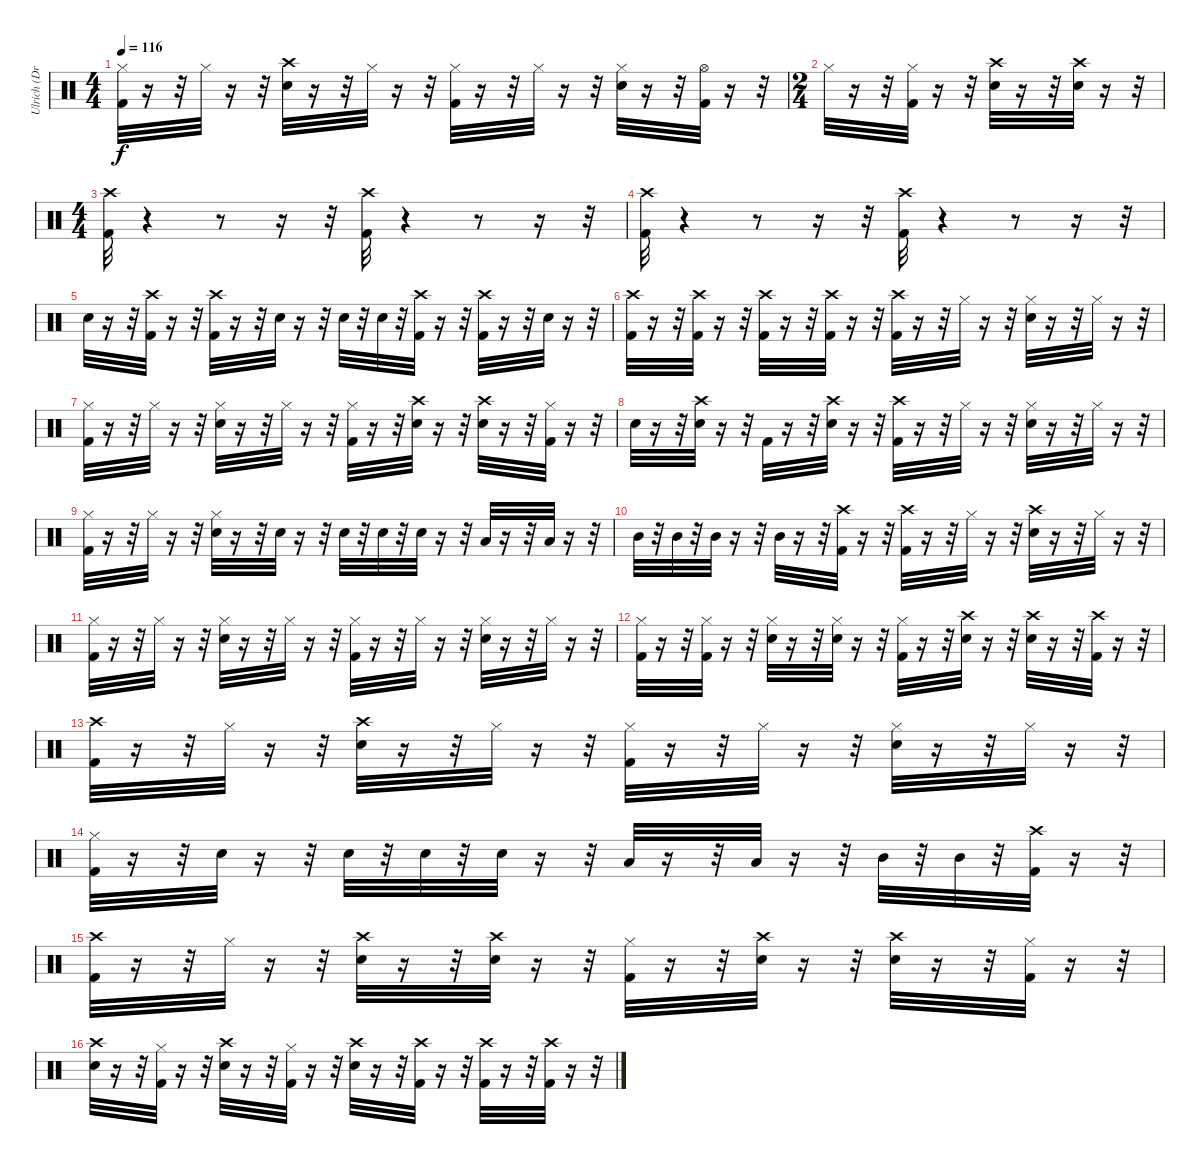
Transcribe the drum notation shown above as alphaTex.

\track ("Ulrich (Drums)" "Ulrich (Dr") {instrument percussion}
\staff {score}
\articulation defaults
\ts (4 4)
\tempo 116
\clef neutral
\ks c
("Kick (hit) 2" "Hi-Hat (closed)").32{dy f} r.16 r.32 "Hi-Hat (closed)".32 r.16 r.32 ("Crash high (hit)" "Snare (hit) 2").32 r.16 r.32 "Hi-Hat (closed)".32 r.16 r.32 ("Hi-Hat (closed)" "Kick (hit) 2").32 r.16 r.32 "Hi-Hat (closed)".32 r.16 r.32 ("Snare (hit) 2" "Hi-Hat (closed)").32 r.16 r.32 ("Hi-Hat (open)" "Kick (hit) 2").32 r.16 r.32 |
\ts (2 4)
"Hi-Hat (closed)".32 r.16 r.32 ("Kick (hit) 2" "Hi-Hat (closed)").32 r.16 r.32 ("Crash high (hit)" "Snare (hit) 2").32 r.16 r.32 ("Crash high (hit)" "Snare (hit) 2").32 r.16 r.32 |
\ts (4 4)
("Kick (hit) 2" "Crash high (hit)").32 r.4 r.8 r.16 r.32 ("Kick (hit) 2" "Crash high (hit)").32 r.4 r.8 r.16 r.32 |
("Kick (hit) 2" "Crash high (hit)").32 r.4 r.8 r.16 r.32 ("Kick (hit) 2" "Crash high (hit)").32 r.4 r.8 r.16 r.32 |
"Snare (hit) 2".32 r.16 r.32 ("Crash high (hit)" "Kick (hit) 2").32 r.16 r.32 ("Crash high (hit)" "Kick (hit) 2").32 r.16 r.32 "Snare (hit) 2".32 r.16 r.32 "Snare (hit) 2".32 r.32 "Snare (hit) 2".32 r.32 ("Crash high (hit)" "Kick (hit) 2").32 r.16 r.32 ("Crash high (hit)" "Kick (hit) 2").32 r.16 r.32 "Snare (hit) 2".32 r.16 r.32 |
("Kick (hit) 2" "Crash high (hit)").32 r.16 r.32 ("Kick (hit) 2" "Crash high (hit)").32 r.16 r.32 ("Kick (hit) 2" "Crash high (hit)").32 r.16 r.32 ("Kick (hit) 2" "Crash high (hit)").32 r.16 r.32 ("Kick (hit) 2" "Crash high (hit)").32 r.16 r.32 "Hi-Hat (closed)".32 r.16 r.32 ("Snare (hit) 2" "Hi-Hat (closed)").32 r.16 r.32 "Hi-Hat (closed)".32 r.16 r.32 |
("Kick (hit) 2" "Hi-Hat (closed)").32 r.16 r.32 "Hi-Hat (closed)".32 r.16 r.32 ("Snare (hit) 2" "Hi-Hat (closed)").32 r.16 r.32 "Hi-Hat (closed)".32 r.16 r.32 ("Hi-Hat (closed)" "Kick (hit) 2").32 r.16 r.32 ("Crash high (hit)" "Snare (hit) 2").32 r.16 r.32 ("Crash high (hit)" "Snare (hit) 2").32 r.16 r.32 ("Kick (hit) 2" "Hi-Hat (closed)").32 r.16 r.32 |
"Snare (hit) 2".32 r.16 r.32 ("Crash high (hit)" "Snare (hit) 2").32 r.16 r.32 "Kick (hit) 2".32 r.16 r.32 ("Crash high (hit)" "Snare (hit) 2").32 r.16 r.32 ("Kick (hit) 2" "Crash high (hit)").32 r.16 r.32 "Hi-Hat (closed)".32 r.16 r.32 ("Snare (hit) 2" "Hi-Hat (closed)").32 r.16 r.32 "Hi-Hat (closed)".32 r.16 r.32 |
("Kick (hit) 2" "Hi-Hat (closed)").32 r.16 r.32 "Hi-Hat (closed)".32 r.16 r.32 ("Snare (hit) 2" "Hi-Hat (closed)").32 r.16 r.32 "Snare (hit) 2".32 r.16 r.32 "Snare (hit) 2".32 r.32 "Snare (hit) 2".32 r.32 "Snare (hit) 2".32 r.16 r.32 "Low Tom (hit)".32 r.16 r.32 "Low Tom (hit)".32 r.16 r.32 |
"Mid Tom (hit)".32 r.32 "Mid Tom (hit)".32 r.32 "Mid Tom (hit)".32 r.16 r.32 "Mid Tom (hit)".32 r.16 r.32 ("Kick (hit) 2" "Crash high (hit)").32 r.16 r.32 ("Kick (hit) 2" "Crash high (hit)").32 r.16 r.32 "Hi-Hat (closed)".32 r.16 r.32 ("Crash high (hit)" "Snare (hit) 2").32 r.16 r.32 "Hi-Hat (closed)".32 r.16 r.32 |
("Kick (hit) 2" "Hi-Hat (closed)").32 r.16 r.32 "Hi-Hat (closed)".32 r.16 r.32 ("Snare (hit) 2" "Hi-Hat (closed)").32 r.16 r.32 "Hi-Hat (closed)".32 r.16 r.32 ("Kick (hit) 2" "Hi-Hat (closed)").32 r.16 r.32 "Hi-Hat (closed)".32 r.16 r.32 ("Snare (hit) 2" "Hi-Hat (closed)").32 r.16 r.32 "Hi-Hat (closed)".32 r.16 r.32 |
("Kick (hit) 2" "Hi-Hat (closed)").32 r.16 r.32 ("Kick (hit) 2" "Hi-Hat (closed)").32 r.16 r.32 ("Snare (hit) 2" "Hi-Hat (closed)").32 r.16 r.32 ("Snare (hit) 2" "Hi-Hat (closed)").32 r.16 r.32 ("Kick (hit) 2" "Hi-Hat (closed)").32 r.16 r.32 ("Crash high (hit)" "Snare (hit) 2").32 r.16 r.32 ("Crash high (hit)" "Snare (hit) 2").32 r.16 r.32 ("Kick (hit) 2" "Crash high (hit)").32 r.16 r.32 |
("Crash high (hit)" "Kick (hit) 2").32 r.16 r.32 "Hi-Hat (closed)".32 r.16 r.32 ("Crash high (hit)" "Snare (hit) 2").32 r.16 r.32 "Hi-Hat (closed)".32 r.16 r.32 ("Hi-Hat (closed)" "Kick (hit) 2").32 r.16 r.32 "Hi-Hat (closed)".32 r.16 r.32 ("Snare (hit) 2" "Hi-Hat (closed)").32 r.16 r.32 "Hi-Hat (closed)".32 r.16 r.32 |
("Kick (hit) 2" "Hi-Hat (closed)").32 r.16 r.32 "Snare (hit) 2".32 r.16 r.32 "Snare (hit) 2".32 r.32 "Snare (hit) 2".32 r.32 "Snare (hit) 2".32 r.16 r.32 "Low Tom (hit)".32 r.16 r.32 "Low Tom (hit)".32 r.16 r.32 "Mid Tom (hit)".32 r.32 "Mid Tom (hit)".32 r.32 ("Crash high (hit)" "Kick (hit) 2").32 r.16 r.32 |
("Kick (hit) 2" "Crash high (hit)").32 r.16 r.32 "Hi-Hat (closed)".32 r.16 r.32 ("Snare (hit) 2" "Crash high (hit)").32 r.16 r.32 ("Snare (hit) 2" "Crash high (hit)").32 r.16 r.32 ("Kick (hit) 2" "Hi-Hat (closed)").32 r.16 r.32 ("Snare (hit) 2" "Crash high (hit)").32 r.16 r.32 ("Snare (hit) 2" "Crash high (hit)").32 r.16 r.32 ("Kick (hit) 2" "Hi-Hat (closed)").32 r.16 r.32 |
("Crash high (hit)" "Snare (hit) 2").32 r.16 r.32 ("Hi-Hat (closed)" "Kick (hit) 2").32 r.16 r.32 ("Crash high (hit)" "Snare (hit) 2").32 r.16 r.32 ("Hi-Hat (closed)" "Kick (hit) 2").32 r.16 r.32 ("Crash high (hit)" "Snare (hit) 2").32 r.16 r.32 ("Crash high (hit)" "Kick (hit) 2").32 r.16 r.32 ("Crash high (hit)" "Kick (hit) 2").32 r.16 r.32 ("Crash high (hit)" "Kick (hit) 2").32 r.16 r.32
